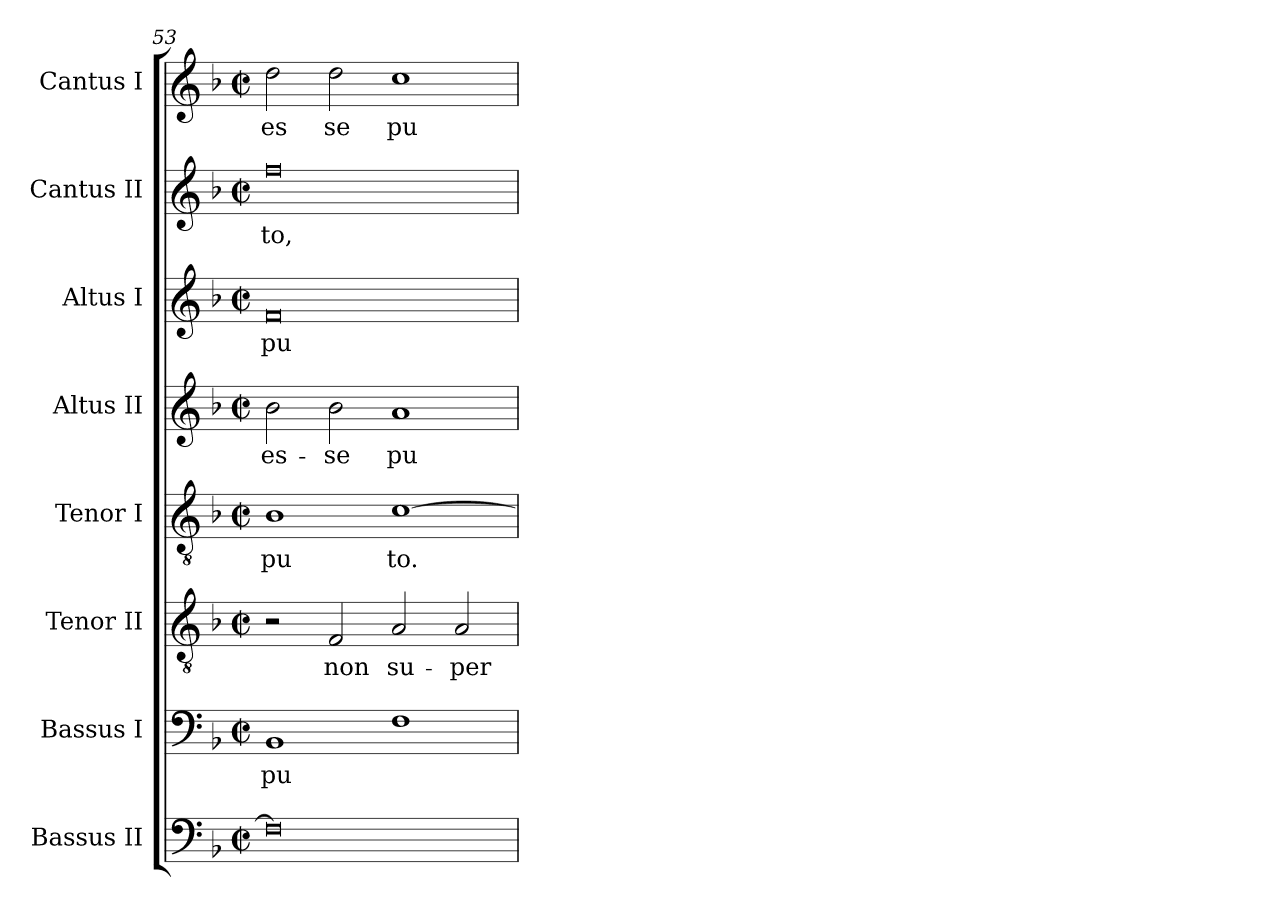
**kern	**kern	**text	**kern	**text	**kern	**text	**kern	**text	**kern	**text	**kern	**text	**kern	**text
*part8	*part7	*part7	*part6	*part6	*part5	*part5	*part4	*part4	*part3	*part3	*part2	*part2	*part1	*part1
*staff8	*staff7	*staff7	*staff6	*staff6	*staff5	*staff5	*staff4	*staff4	*staff3	*staff3	*staff2	*staff2	*staff1	*staff1
*I"Bassus II	*I"Bassus I	*	*I"Tenor II	*	*I"Tenor I	*	*I"Altus II	*	*I"Altus I	*	*I"Cantus II	*	*I"Cantus I	*
*I'B II	*I'B I	*	*I'T II	*	*I'T I	*	*I'A II	*	*I'A I	*	*	*	*	*
*clefF4	*clefF4	*	*clefGv2	*	*clefGv2	*	*clefG2	*	*clefG2	*	*clefG2	*	*clefG2	*
*k[b-]	*k[b-]	*	*k[b-]	*	*k[b-]	*	*k[b-]	*	*k[b-]	*	*k[b-]	*	*k[b-]	*
*F:	*F:	*	*F:	*	*F:	*	*F:	*	*F:	*	*F:	*	*F:	*
*M2/2	*M2/2	*	*M2/2	*	*M2/2	*	*M2/2	*	*M2/2	*	*M2/2	*	*M2/2	*
*met(c|)	*met(c|)	*	*met(c|)	*	*met(c|)	*	*met(c|)	*	*met(c|)	*	*met(c|)	*	*met(c|)	*
=53	=53	=53	=53	=53	=53	=53	=53	=53	=53	=53	=53	=53	=53	=53
!	!	!LO:LY:b:cj	!	!	!	!LO:LY:b:cj	!	!LO:LY:b:cj	!	!LO:LY:b:cj	!	!LO:LY:b:cj	!	!LO:LY:b:cj
0F]	1BB-	pu	2r	.	1B-	pu	2b-\	-es-	0f	pu	0ff	to,	2dd\	es
!	!	!	!	!LO:LY:b:cj	!	!	!	!LO:LY:b:cj	!	!	!	!	!	!LO:LY:b:cj
.	.	.	2F/	non	.	.	2b-\	-se	.	.	.	.	2dd\	se
!	!	!	!	!LO:LY:b:cj	!	!LO:LY:b:cj	!	!LO:LY:b:cj	!	!	!	!	!	!LO:LY:b:cj
.	1F	.	2A/	su-	[>1c	to.	1a	pu-	.	.	.	.	1cc	pu
!	!	!	!	!LO:LY:b:cj	!	!	!	!	!	!	!	!	!	!
.	.	.	2A/	-per-	.	.	.	.	.	.	.	.	.	.
=	=	=	=	=	=	=	=	=	=	=	=	=	=	=
*-	*-	*-	*-	*-	*-	*-	*-	*-	*-	*-	*-	*-	*-	*-
